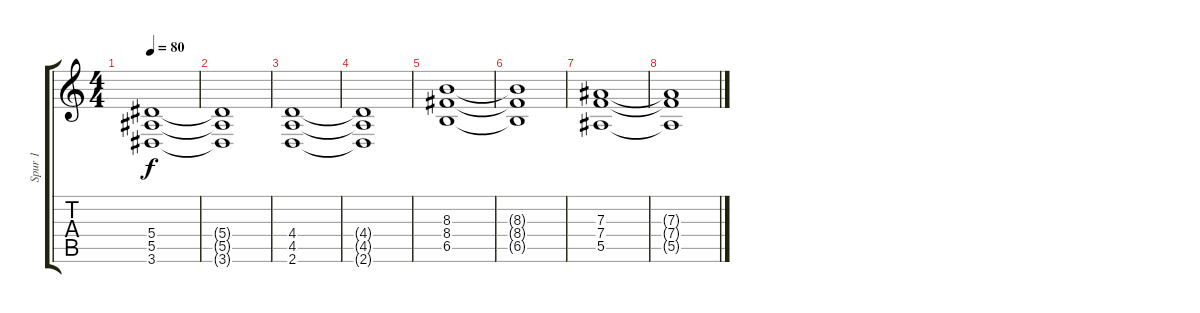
\track ("Spur 1" "Spur 1") {instrument distortionguitar}
\staff {score tabs}
\tuning (C4 G3 Eb3 Bb2 F2 C2) {hide}
\ts (4 4)
\tempo 80
\clef g2
\ks c
(5.4 5.5 3.6).1{dy f} |
(5.4{t} 5.5{t} 3.6{t}).1 |
(4.4 4.5 2.6).1 |
(4.4{t} 4.5{t} 2.6{t}).1 |
(8.3 8.4 6.5).1 |
(8.3{t} 8.4{t} 6.5{t}).1 |
(7.3 7.4 5.5).1 |
(7.3{t} 7.4{t} 5.5{t}).1
